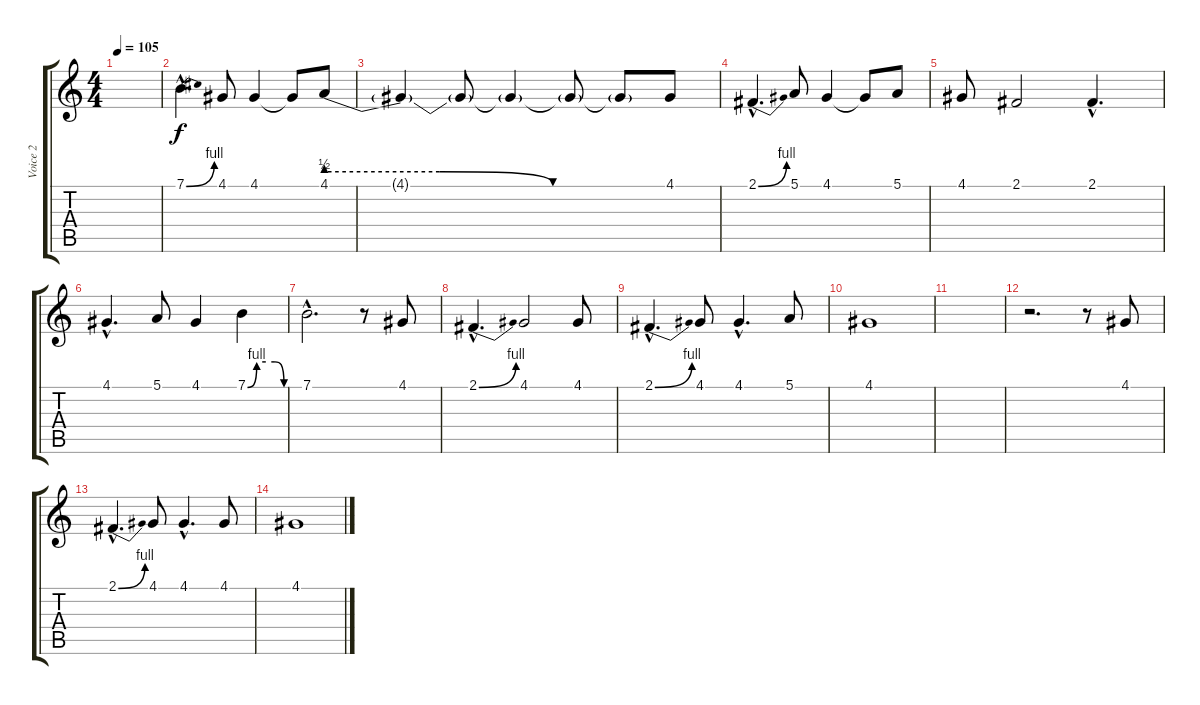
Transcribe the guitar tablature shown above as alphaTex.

\track ("Voice 2" "Voice 2") {instrument clarinet}
\staff {score tabs}
\tuning (E4 B3 G3 D3 A2 E2) {hide}
\ts (4 4)
\tempo 105
\clef g2
\ks c
|
7.1{be (bend 0 0 60 4) hac}.4{d} 4.1.8 4.1.4 4.1{t}.8 4.1{be (custom 0 2 20 2 40 0 60 0)}.8 |
4.1{t}.4 4.1{t}.8 4.1{t}.4 4.1{t}.8 4.1{t}.8 4.1.8 |
2.1{be (bend 0 0 60 4) hac}.4{d} 5.1.8 4.1.4 4.1{t}.8 5.1.8 |
4.1.8 2.1.2 2.1{hac}.4{d} |
4.1{hac}.4{d} 5.1.8 4.1.4 7.1{be (custom 0 0 15 4 30 4 45 4 60 0)}.4 |
7.1{hac}.2{d} r.8 4.1.8 |
2.1{be (bend 0 0 60 4) hac}.4{d} 4.1.2 4.1.8 |
2.1{be (bend 0 0 60 4) hac}.4{d} 4.1.8 4.1{hac}.4{d} 5.1.8 |
4.1.1 |
|
r.2{d} r.8 4.1.8 |
2.1{be (bend 0 0 60 4) hac}.4{d} 4.1.8 4.1{hac}.4{d} 4.1.8 |
4.1.1
